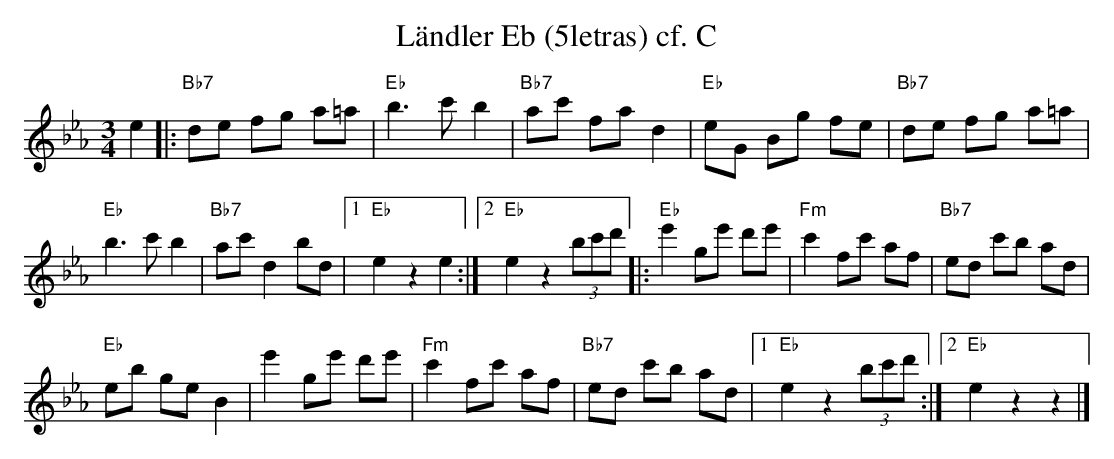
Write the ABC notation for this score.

X:1
T:L\"andler Eb (5letras) cf. C
M:3/4
L:1/8
K:Ebmaj%%MIDI gchordon
e2 |: "Bb7"de fg a=a | "Eb"b3c'b2 | "Bb7"ac' fad2 | "Eb"eG Bg fe | "Bb7"de fg a=a |
"Eb"b3c'b2 | "Bb7"ac' d2bd |1 "Eb"e2z2e2 :|2 "Eb"e2z2 (3bc'd' |: "Eb"e'2 ge' d'e' | "Fm"c'2 fc' af | "Bb7"ed c'b ad |
"Eb"eb geB2 | e'2ge' d'e' | "Fm"c'2fc' af | "Bb7"ed c'b ad |1 "Eb"e2z2 (3bc'd' :|2 "Eb"e2z2z2 |]
